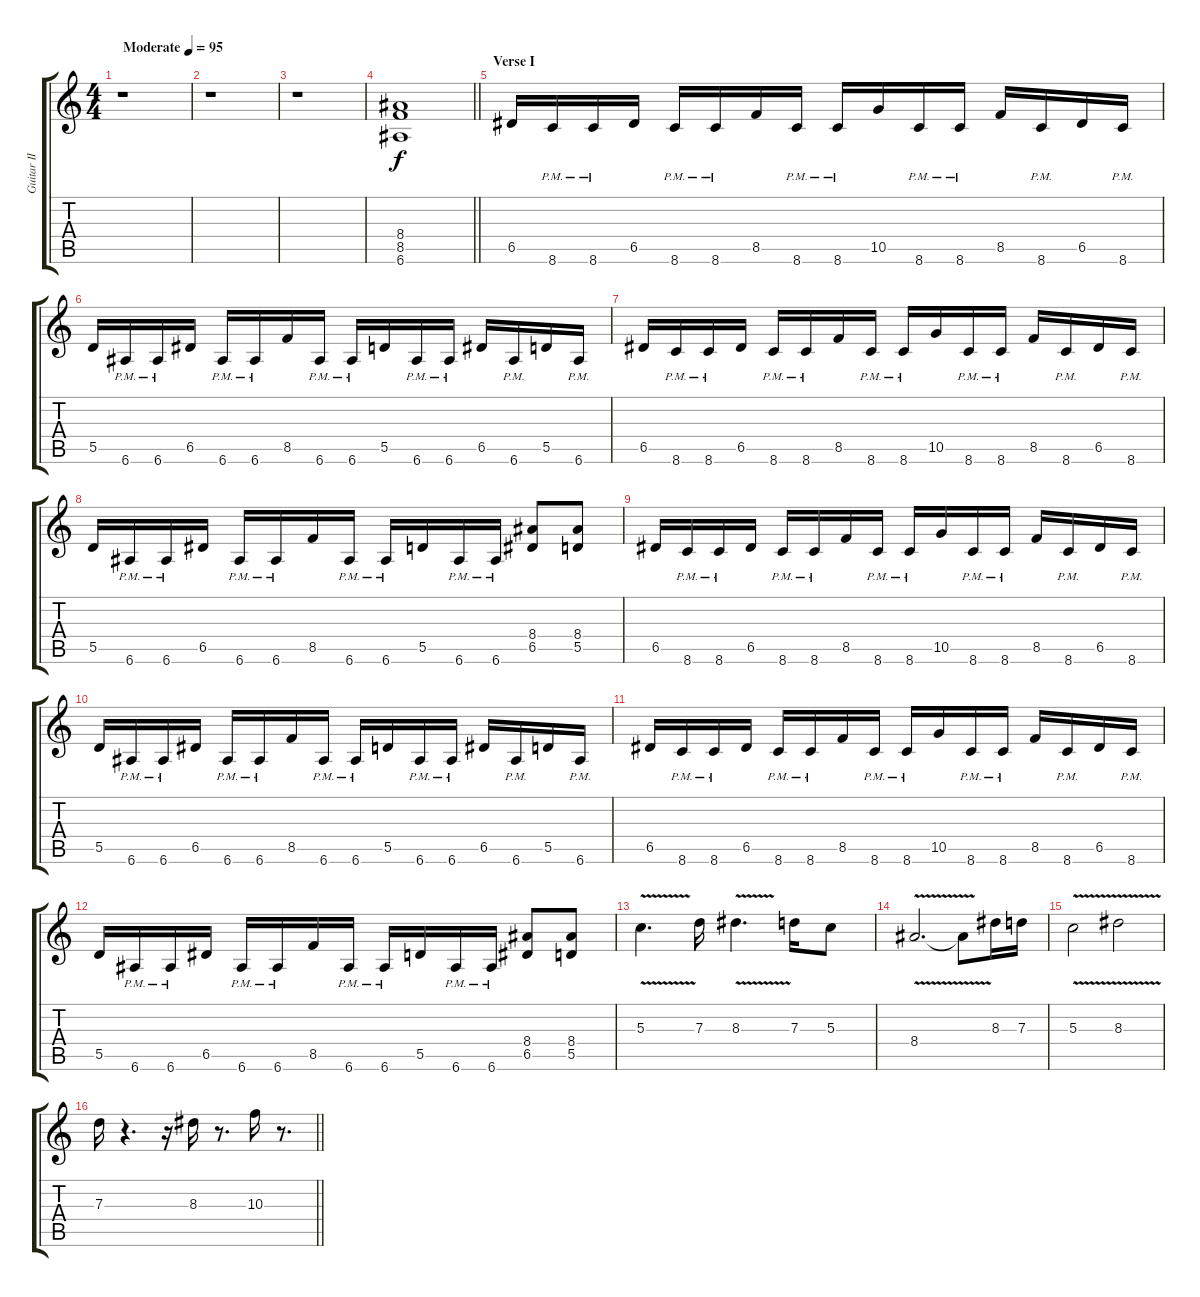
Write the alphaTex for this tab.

\track ("Guitar II" "Guitar II") {instrument overdrivenguitar}
\staff {score tabs}
\tuning (E4 B3 G3 D3 A2 E2) {hide}
\ts (4 4)
\tempo (95 "Moderate")
\clef g2
\ks c
r.1{dy f instrument overdrivenguitar} |
r.1 |
r.1 |
\barLineRight lightlight
(8.4 8.5 6.6).1 |
\section ("" "Verse I")
6.5.16 8.6{pm}.16 8.6{pm}.16 6.5.16 8.6{pm}.16 8.6{pm}.16 8.5.16 8.6{pm}.16 8.6{pm}.16 10.5.16 8.6{pm}.16 8.6{pm}.16 8.5.16 8.6{pm}.16 6.5.16 8.6{pm}.16 |
5.5.16 6.6{pm}.16 6.6{pm}.16 6.5.16 6.6{pm}.16 6.6{pm}.16 8.5.16 6.6{pm}.16 6.6{pm}.16 5.5.16 6.6{pm}.16 6.6{pm}.16 6.5.16 6.6{pm}.16 5.5.16 6.6{pm}.16 |
6.5.16 8.6{pm}.16 8.6{pm}.16 6.5.16 8.6{pm}.16 8.6{pm}.16 8.5.16 8.6{pm}.16 8.6{pm}.16 10.5.16 8.6{pm}.16 8.6{pm}.16 8.5.16 8.6{pm}.16 6.5.16 8.6{pm}.16 |
5.5.16 6.6{pm}.16 6.6{pm}.16 6.5.16 6.6{pm}.16 6.6{pm}.16 8.5.16 6.6{pm}.16 6.6{pm}.16 5.5.16 6.6{pm}.16 6.6{pm}.16 (8.4 6.5).8 (8.4 5.5).8 |
6.5.16 8.6{pm}.16 8.6{pm}.16 6.5.16 8.6{pm}.16 8.6{pm}.16 8.5.16 8.6{pm}.16 8.6{pm}.16 10.5.16 8.6{pm}.16 8.6{pm}.16 8.5.16 8.6{pm}.16 6.5.16 8.6{pm}.16 |
5.5.16 6.6{pm}.16 6.6{pm}.16 6.5.16 6.6{pm}.16 6.6{pm}.16 8.5.16 6.6{pm}.16 6.6{pm}.16 5.5.16 6.6{pm}.16 6.6{pm}.16 6.5.16 6.6{pm}.16 5.5.16 6.6{pm}.16 |
6.5.16 8.6{pm}.16 8.6{pm}.16 6.5.16 8.6{pm}.16 8.6{pm}.16 8.5.16 8.6{pm}.16 8.6{pm}.16 10.5.16 8.6{pm}.16 8.6{pm}.16 8.5.16 8.6{pm}.16 6.5.16 8.6{pm}.16 |
5.5.16 6.6{pm}.16 6.6{pm}.16 6.5.16 6.6{pm}.16 6.6{pm}.16 8.5.16 6.6{pm}.16 6.6{pm}.16 5.5.16 6.6{pm}.16 6.6{pm}.16 (8.4 6.5).8 (8.4 5.5).8 |
5.3{v}.4{d} 7.3.16 8.3{v}.4{d} 7.3.16 5.3.8 |
8.4{v}.2{d} 8.4{t}.8 8.3.16 7.3.16 |
5.3{v}.2 8.3{v}.2 |
\barLineRight lightlight
7.3.16 r.4{d} r.16 8.3.16 r.8{d} 10.3.16 r.8{d}
